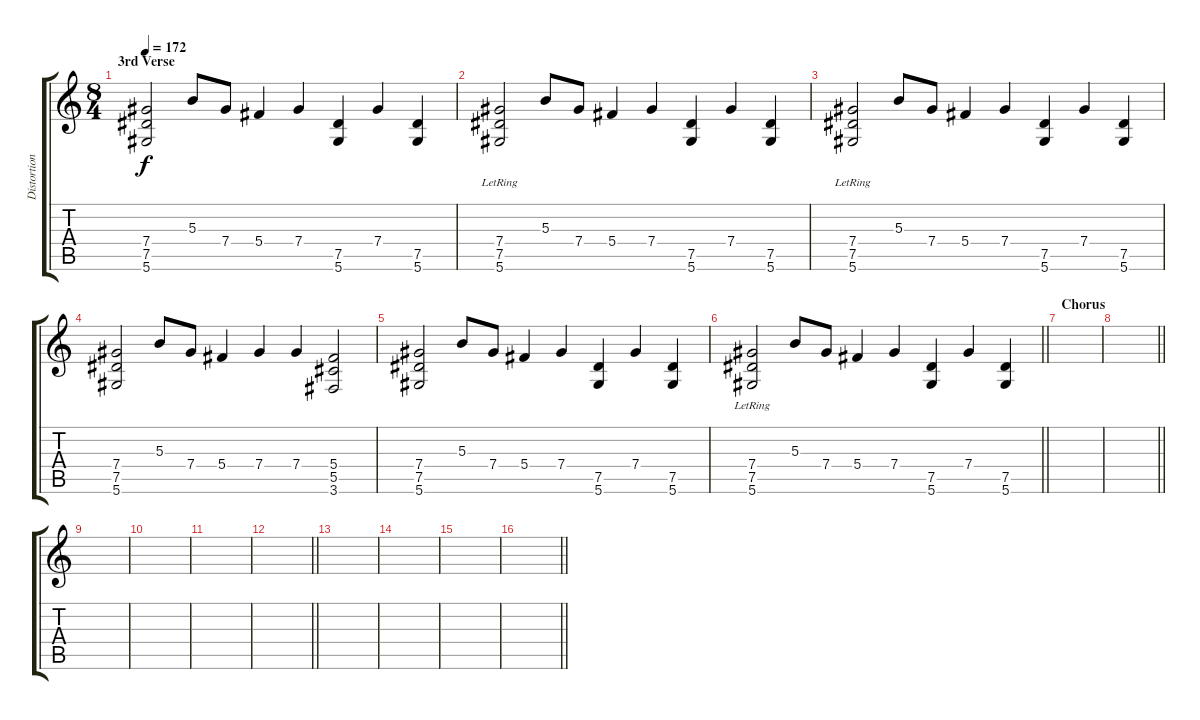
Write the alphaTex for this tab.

\track ("Distortion Guitar" "Distortion") {instrument electricguitarclean}
\staff {score tabs}
\tuning (Eb4 Bb3 Gb3 Db3 Ab2 Eb2) {hide}
\ts (8 4)
\section ("" "3rd Verse")
\tempo 172
\clef g2
\ks c
(7.4 7.5 5.6).2{dy f volume 13} 5.3.8 7.4.8 5.4.4 7.4.4 (7.5 5.6).4 7.4.4 (7.5 5.6).4 |
(7.4 7.5{lr} 5.6{lr}).2 5.3.8 7.4.8 5.4.4 7.4.4 (7.5 5.6).4 7.4.4 (7.5 5.6).4 |
(7.4 7.5{lr} 5.6{lr}).2 5.3.8 7.4.8 5.4.4 7.4.4 (7.5 5.6).4 7.4.4 (7.5 5.6).4 |
(7.4 7.5 5.6).2 5.3.8 7.4.8 5.4.4 7.4.4 7.4.4 (5.4 5.5 3.6).2 |
(7.4 7.5 5.6).2 5.3.8 7.4.8 5.4.4 7.4.4 (7.5 5.6).4 7.4.4 (7.5 5.6).4 |
\barLineRight lightlight
(7.4 7.5{lr} 5.6{lr}).2 5.3.8 7.4.8 5.4.4 7.4.4 (7.5 5.6).4 7.4.4 (7.5 5.6).4 |
\section ("" "Chorus")
|
\barLineRight lightlight
|
|
|
|
\barLineRight lightlight
|
|
|
|
\barLineRight lightlight
